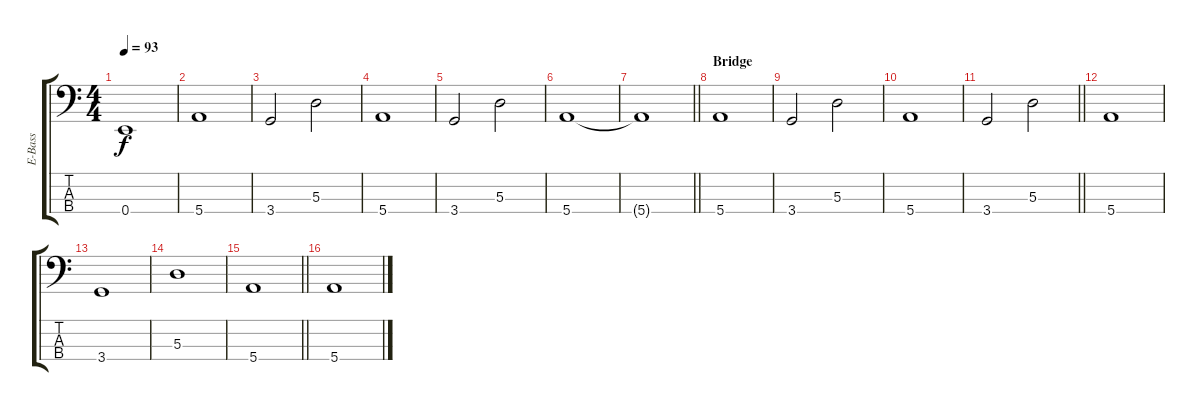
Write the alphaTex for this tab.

\track ("E-Bass" "E-Bass") {instrument electricbassfinger}
\staff {score tabs}
\tuning (G2 D2 A1 E1) {hide}
\ts (4 4)
\tempo 93
\clef f4
\ks c
0.4.1{dy f} |
5.4.1 |
3.4.2 5.3.2 |
5.4.1 |
3.4.2 5.3.2 |
5.4.1 |
\barLineRight lightlight
5.4{t}.1 |
\section ("" "Bridge")
5.4.1 |
3.4.2 5.3.2 |
5.4.1 |
\barLineRight lightlight
3.4.2 5.3.2 |
\section ("" "")
5.4.1 |
3.4.1 |
5.3.1 |
\barLineRight lightlight
5.4.1 |
5.4.1
